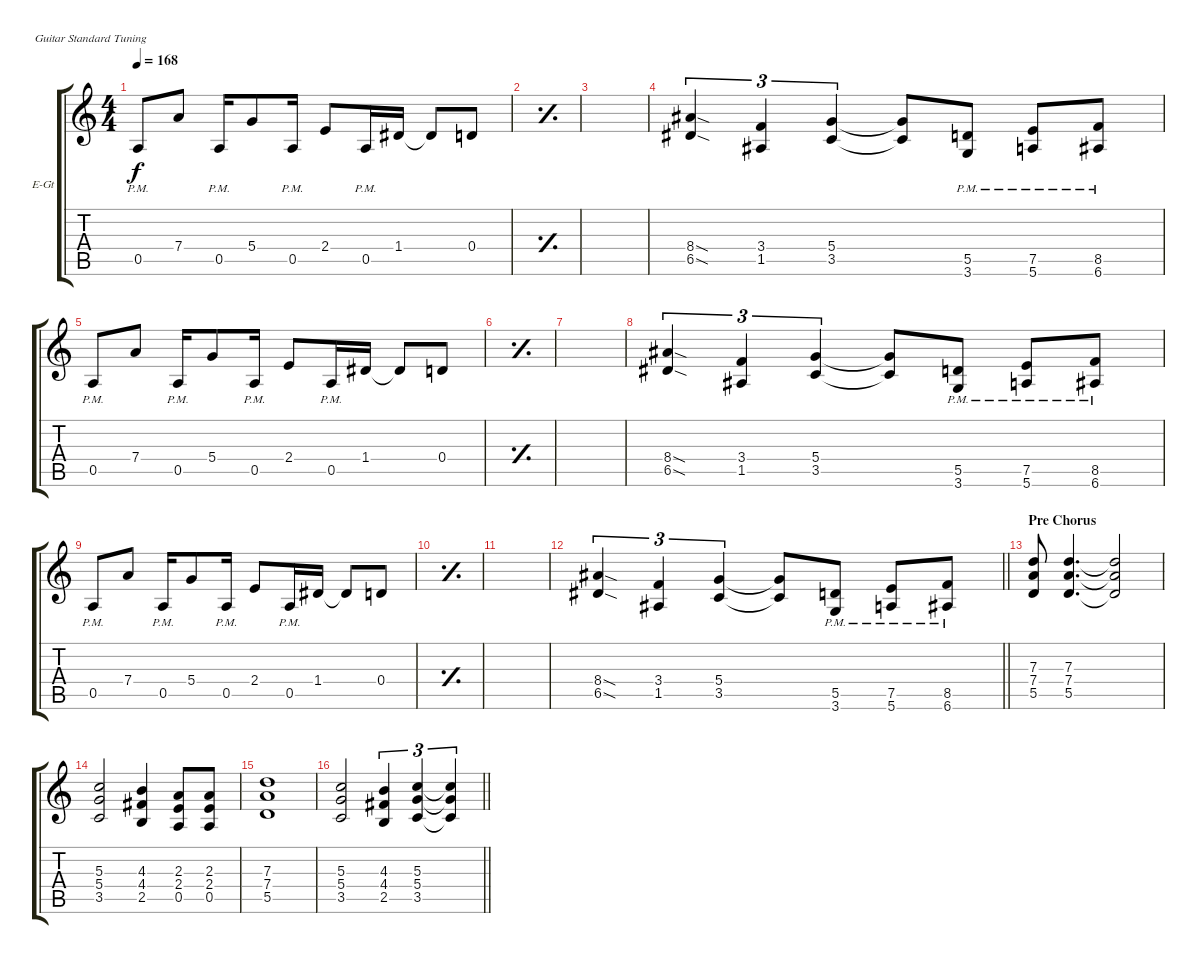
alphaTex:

\bracketExtendMode groupsimilarinstruments
\firstSystemTrackNameOrientation horizontal
\otherSystemsTrackNameOrientation horizontal
\track ("Guitar I" "E-Gt") {instrument distortionguitar}
\staff {score tabs}
\tuning (E4 B3 G3 D3 A2 E2)
\ts (4 4)
\tempo 168
\clef g2
\ks c
0.5{pm}.8{dy f} 7.4.8 0.5{pm}.16 5.4.8 0.5{pm}.16 2.4.8 0.5{pm}.16 1.4.16 1.4{t}.8 0.4.8 |
\simile simple
|
|
\simile none
(8.4{sod} 6.5{sod}).4{tu (3 2)} (3.4 1.5).4{tu (3 2)} (5.4 3.5).4{tu (3 2)} (5.4{t} 3.5{t}).8 (5.5{pm} 3.6{pm}).8 (7.5{pm} 5.6{pm}).8 (8.5{pm} 6.6{pm}).8 |
0.5{pm}.8 7.4.8 0.5{pm}.16 5.4.8 0.5{pm}.16 2.4.8 0.5{pm}.16 1.4.16 1.4{t}.8 0.4.8 |
\simile simple
|
|
\simile none
(8.4{sod} 6.5{sod}).4{tu (3 2)} (3.4 1.5).4{tu (3 2)} (5.4 3.5).4{tu (3 2)} (5.4{t} 3.5{t}).8 (5.5{pm} 3.6{pm}).8 (7.5{pm} 5.6{pm}).8 (8.5{pm} 6.6{pm}).8 |
0.5{pm}.8 7.4.8 0.5{pm}.16 5.4.8 0.5{pm}.16 2.4.8 0.5{pm}.16 1.4.16 1.4{t}.8 0.4.8 |
\simile simple
|
|
\simile none
\barLineRight lightlight
(8.4{sod} 6.5{sod}).4{tu (3 2)} (3.4 1.5).4{tu (3 2)} (5.4 3.5).4{tu (3 2)} (5.4{t} 3.5{t}).8 (5.5{pm} 3.6{pm}).8 (7.5{pm} 5.6{pm}).8 (8.5{pm} 6.6{pm}).8 |
\section ("" "Pre Chorus")
(7.3 7.4 5.5).8 (7.3 7.4 5.5).4{d} (7.3{t} 7.4{t} 5.5{t}).2 |
(5.3 5.4 3.5).2 (4.3 4.4 2.5).4 (2.3 2.4 0.5).8 (2.3 2.4 0.5).8 |
(7.3 7.4 5.5).1 |
\barLineRight lightlight
(5.3 5.4 3.5).2 (4.3 4.4 2.5).4{tu (3 2)} (5.3 5.4 3.5).4{tu (3 2)} (5.3{t} 5.4{t} 3.5{t}).4{tu (3 2)}
